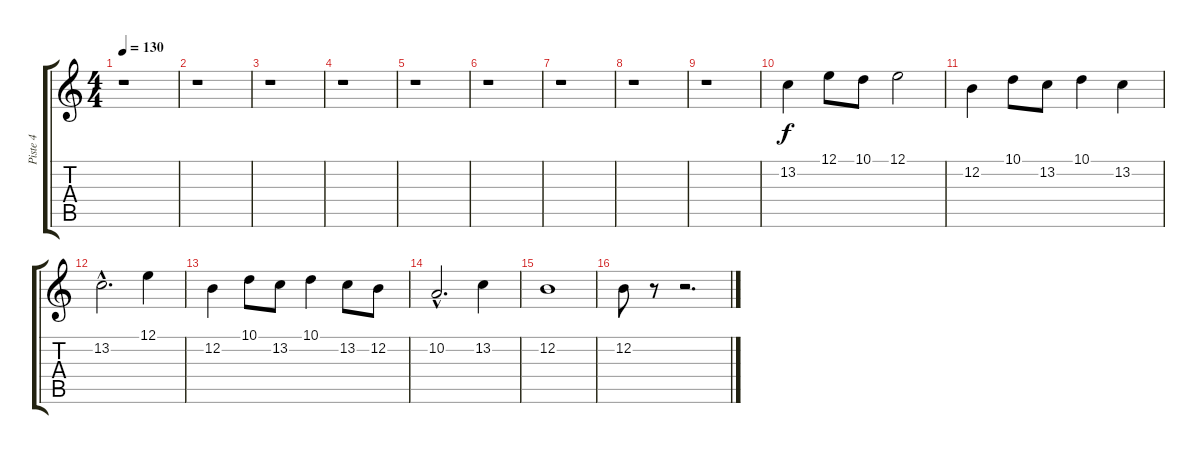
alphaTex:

\track ("Piste 4" "Piste 4") {instrument synthstrings2}
\staff {score tabs}
\tuning (E4 B3 G3 D3 A2 E2) {hide}
\ts (4 4)
\tempo 130
\clef g2
\ks c
r.1{dy f} |
r.1 |
r.1 |
r.1 |
r.1 |
r.1 |
r.1 |
r.1 |
r.1 |
13.2.4{volume 11 instrument synthstrings2} 12.1.8 10.1.8 12.1.2 |
12.2.4 10.1.8 13.2.8 10.1.4 13.2.4 |
13.2{hac}.2{d volume 11 instrument synthstrings2} 12.1.4 |
12.2.4 10.1.8 13.2.8 10.1.4 13.2.8 12.2.8 |
10.2{hac}.2{d} 13.2.4 |
12.2.1 |
12.2.8 r.8 r.2{d}
